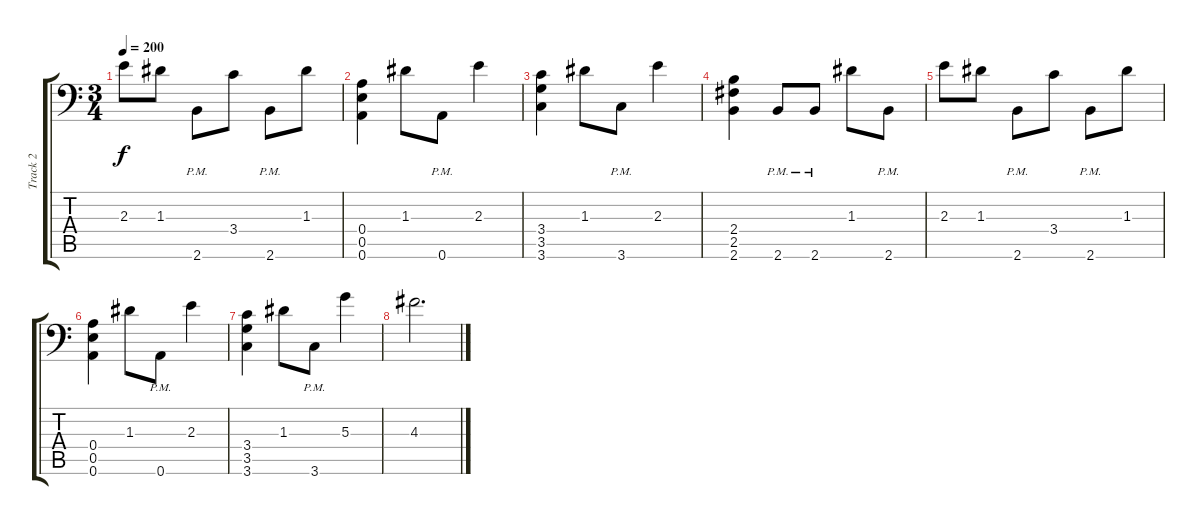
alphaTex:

\track ("Track 2" "Track 2") {instrument distortionguitar}
\staff {score tabs}
\tuning (B3 Gb3 D3 A2 E2 A1) {hide}
\ts (3 4)
\tempo 200
\clef f4
\ks c
2.3.8{dy f} 1.3.8 2.6{pm}.8 3.4.8 2.6{pm}.8 1.3.8 |
(0.4 0.5 0.6).4 1.3.8 0.6{pm}.8 2.3.4 |
(3.4 3.5 3.6).4 1.3.8 3.6{pm}.8 2.3.4 |
(2.4 2.5 2.6).4 2.6{pm}.8 2.6{pm}.8 1.3.8 2.6{pm}.8 |
2.3.8 1.3.8 2.6{pm}.8 3.4.8 2.6{pm}.8 1.3.8 |
(0.4 0.5 0.6).4 1.3.8 0.6{pm}.8 2.3.4 |
(3.4 3.5 3.6).4 1.3.8 3.6{pm}.8 5.3.4 |
4.3.2{d}
